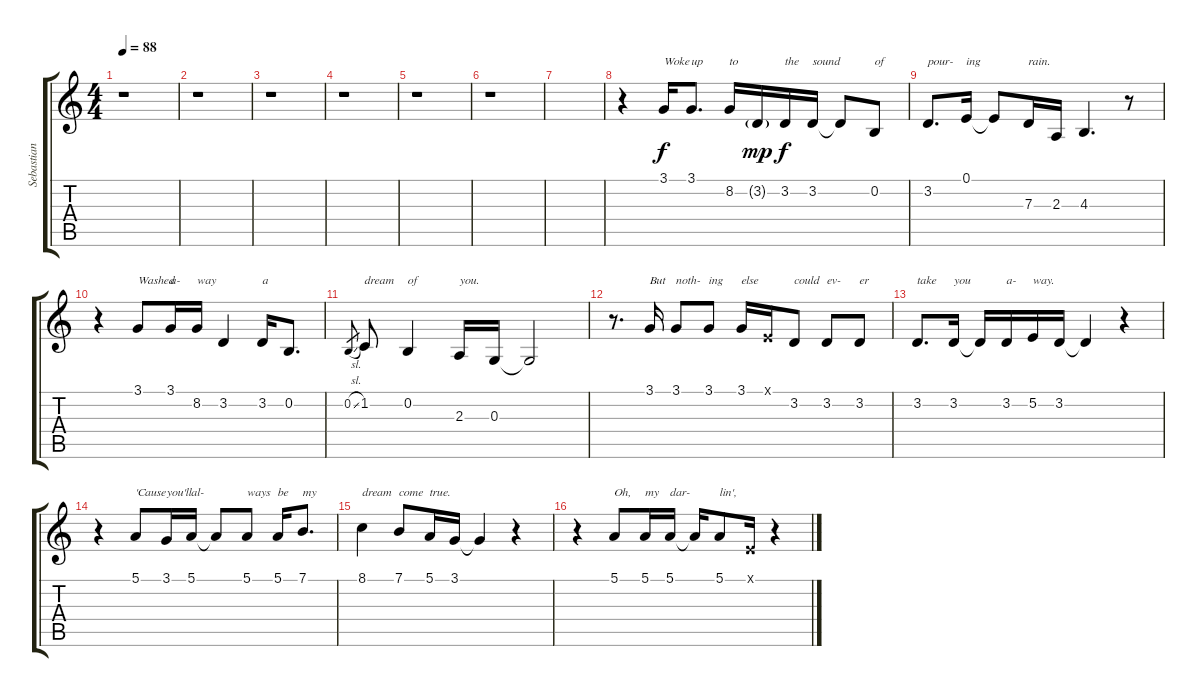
\track ("Sebastian Bach - Vocals" "Sebastian ") {instrument violin}
\staff {score tabs}
\tuning (E4 B3 G3 D3 A2 E2) {hide}
\ts (4 4)
\tempo 88
\clef g2
\ks c
r.1{dy f} |
r.1 |
r.1 |
r.1 |
r.1 |
r.1 |
|
r.4 3.1.16{txt "Woke"} 3.1.8{d txt "up"} 8.2.16{txt "to"} 3.2{g}.16{dy mp} 3.2.16{txt "the" dy f} 3.2.16{txt "sound"} 3.2{t}.8 0.2.8{txt "of"} |
3.2.8{d txt "pour-"} 0.1.16{txt "ing"} 0.1{t}.8 7.3.16{txt "rain."} 2.3.16 4.3.4{d} r.8 |
r.4 3.1.8{txt "Washed"} 3.1.16{txt "a-"} 8.2.16{txt "way"} 3.2.4 3.2.16{txt "a"} 0.2.8{d} |
0.2{sl}.8{gr} 1.2.8{txt "dream"} 0.2.4{txt "of"} 2.3.16{txt "you."} 0.3.16 0.3{t}.2 |
r.8{d} 3.1.16{txt "But"} 3.1.8{txt "noth-"} 3.1.8{txt "ing"} 3.1.16{txt "else"} 0.1{x}.16 3.2.8{txt "could"} 3.2.8{txt "ev-"} 3.2.8{txt "er"} |
3.2.8{d txt "take"} 3.2.16{txt "you"} 3.2{t}.16 3.2.16{txt "a-"} 5.2.16{txt "way."} 3.2.16 3.2{t}.4 r.4 |
r.4 5.1.8{txt "'Cause"} 3.1.16{txt "you'll"} 5.1.16{txt "al-"} 5.1{t}.8 5.1.8{txt "ways"} 5.1.16{txt "be"} 7.1.8{d txt "my"} |
8.1.4{txt "dream"} 7.1.8{txt "come"} 5.1.16{txt "true."} 3.1.16 3.1{t}.4 r.4 |
r.4 5.1.8{txt "Oh,"} 5.1.16{txt "my"} 5.1.16{txt "dar-"} 5.1{t}.16 5.1.8{txt "lin',"} 0.1{x}.16 r.4
